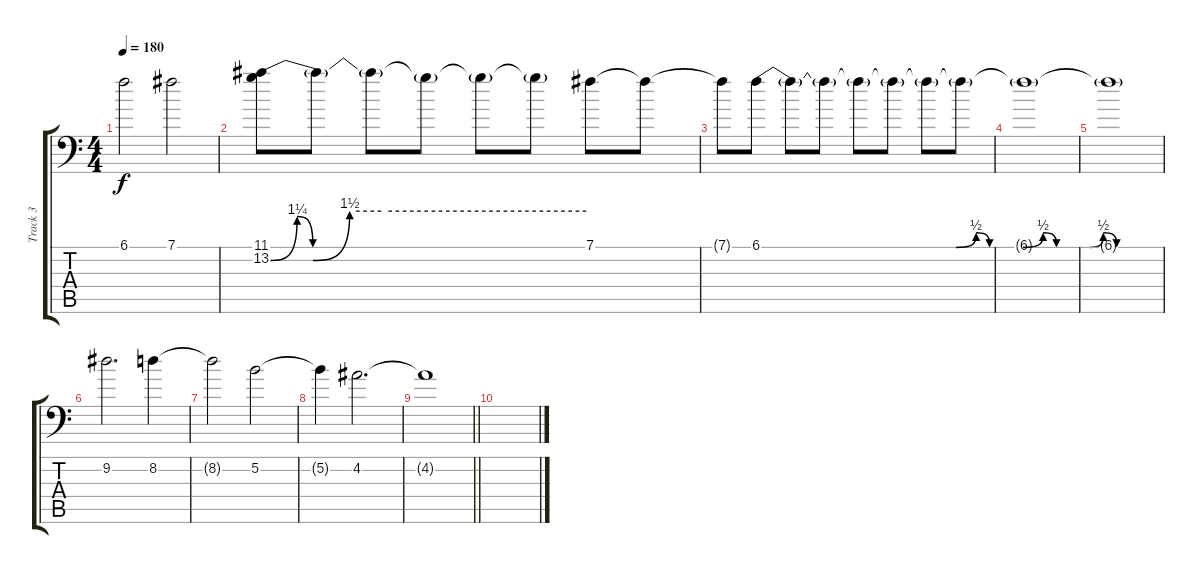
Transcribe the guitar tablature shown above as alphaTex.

\track ("Track 3" "Track 3") {instrument distortionguitar}
\staff {score tabs}
\tuning (B3 Gb3 D3 A2 E2 A1) {hide}
\ts (4 4)
\tempo 180
\clef f4
\ks c
6.1.2{dy f} 7.1.2 |
(11.1 13.2{be (custom 0 0 5 5 8 0 15 6 21 6 60 6)}).8{instrument distortionguitar} 13.2{t}.8 13.2{t}.8 13.2{t}.8 13.2{t}.8 13.2{t}.8 7.1.8 7.1{t}.8 |
7.1{t}.8 6.1{be (custom 0 0 29 0 32 2 34 0 39 0 42 2 44 0 49 0 51 2 53 0 60 0)}.8 6.1{t}.8 6.1{t}.8 6.1{t}.8 6.1{t}.8 6.1{t}.8 6.1{t}.8 |
6.1{t}.1 |
6.1{t}.1 |
9.2.2{d} 8.2.4 |
8.2{t}.2 5.2.2 |
5.2{t}.4 4.2.2{d} |
\barLineRight lightlight
4.2{t}.1 |
\section ("" "")
